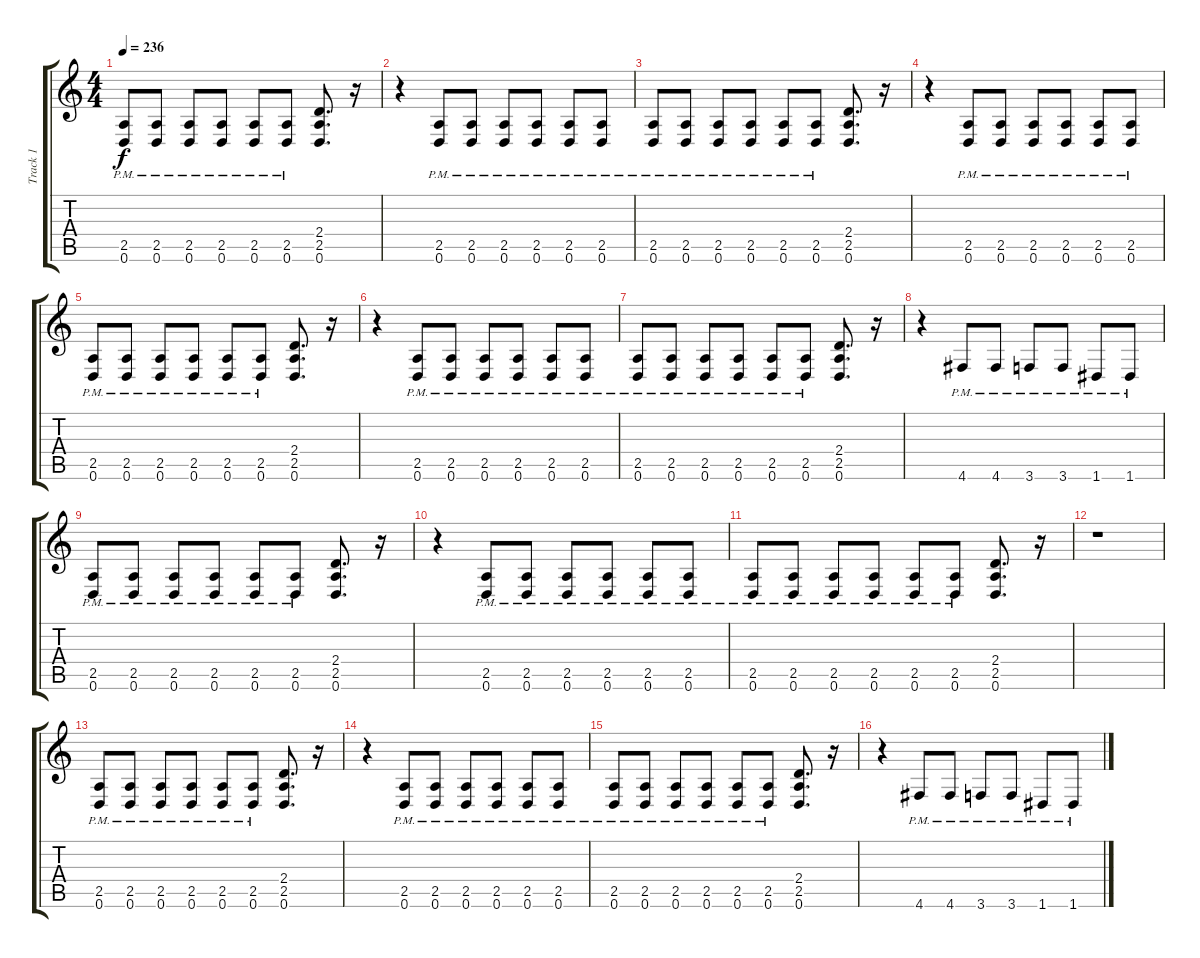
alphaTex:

\track ("Track 1" "Track 1") {instrument distortionguitar}
\staff {score tabs}
\tuning (D4 A3 F3 C3 G2 D2) {hide}
\ts (4 4)
\tempo 236
\clef g2
\ks c
(2.5{pm} 0.6{pm}).8{dy f} (2.5{pm} 0.6{pm}).8 (2.5{pm} 0.6{pm}).8 (2.5{pm} 0.6{pm}).8 (2.5{pm} 0.6{pm}).8 (2.5{pm} 0.6{pm}).8 (2.4 2.5 0.6).8{d} r.16 |
r.4 (2.5{pm} 0.6{pm}).8 (2.5{pm} 0.6{pm}).8 (2.5{pm} 0.6{pm}).8 (2.5{pm} 0.6{pm}).8 (2.5{pm} 0.6{pm}).8 (2.5{pm} 0.6{pm}).8 |
(2.5{pm} 0.6{pm}).8 (2.5{pm} 0.6{pm}).8 (2.5{pm} 0.6{pm}).8 (2.5{pm} 0.6{pm}).8 (2.5{pm} 0.6{pm}).8 (2.5{pm} 0.6{pm}).8 (2.4 2.5 0.6).8{d} r.16 |
r.4 (2.5{pm} 0.6{pm}).8 (2.5{pm} 0.6{pm}).8 (2.5{pm} 0.6{pm}).8 (2.5{pm} 0.6{pm}).8 (2.5{pm} 0.6{pm}).8 (2.5{pm} 0.6{pm}).8 |
(2.5{pm} 0.6{pm}).8 (2.5{pm} 0.6{pm}).8 (2.5{pm} 0.6{pm}).8 (2.5{pm} 0.6{pm}).8 (2.5{pm} 0.6{pm}).8 (2.5{pm} 0.6{pm}).8 (2.4 2.5 0.6).8{d} r.16 |
r.4 (2.5{pm} 0.6{pm}).8 (2.5{pm} 0.6{pm}).8 (2.5{pm} 0.6{pm}).8 (2.5{pm} 0.6{pm}).8 (2.5{pm} 0.6{pm}).8 (2.5{pm} 0.6{pm}).8 |
(2.5{pm} 0.6{pm}).8 (2.5{pm} 0.6{pm}).8 (2.5{pm} 0.6{pm}).8 (2.5{pm} 0.6{pm}).8 (2.5{pm} 0.6{pm}).8 (2.5{pm} 0.6{pm}).8 (2.4 2.5 0.6).8{d} r.16 |
r.4 4.6{pm}.8 4.6{pm}.8 3.6{pm}.8 3.6{pm}.8 1.6{pm}.8 1.6{pm}.8 |
(2.5{pm} 0.6{pm}).8 (2.5{pm} 0.6{pm}).8 (2.5{pm} 0.6{pm}).8 (2.5{pm} 0.6{pm}).8 (2.5{pm} 0.6{pm}).8 (2.5{pm} 0.6{pm}).8 (2.4 2.5 0.6).8{d} r.16 |
r.4 (2.5{pm} 0.6{pm}).8 (2.5{pm} 0.6{pm}).8 (2.5{pm} 0.6{pm}).8 (2.5{pm} 0.6{pm}).8 (2.5{pm} 0.6{pm}).8 (2.5{pm} 0.6{pm}).8 |
(2.5{pm} 0.6{pm}).8 (2.5{pm} 0.6{pm}).8 (2.5{pm} 0.6{pm}).8 (2.5{pm} 0.6{pm}).8 (2.5{pm} 0.6{pm}).8 (2.5{pm} 0.6{pm}).8 (2.4 2.5 0.6).8{d} r.16 |
r.1 |
(2.5{pm} 0.6{pm}).8 (2.5{pm} 0.6{pm}).8 (2.5{pm} 0.6{pm}).8 (2.5{pm} 0.6{pm}).8 (2.5{pm} 0.6{pm}).8 (2.5{pm} 0.6{pm}).8 (2.4 2.5 0.6).8{d} r.16 |
r.4 (2.5{pm} 0.6{pm}).8 (2.5{pm} 0.6{pm}).8 (2.5{pm} 0.6{pm}).8 (2.5{pm} 0.6{pm}).8 (2.5{pm} 0.6{pm}).8 (2.5{pm} 0.6{pm}).8 |
(2.5{pm} 0.6{pm}).8 (2.5{pm} 0.6{pm}).8 (2.5{pm} 0.6{pm}).8 (2.5{pm} 0.6{pm}).8 (2.5{pm} 0.6{pm}).8 (2.5{pm} 0.6{pm}).8 (2.4 2.5 0.6).8{d} r.16 |
r.4 4.6{pm}.8 4.6{pm}.8 3.6{pm}.8 3.6{pm}.8 1.6{pm}.8 1.6{pm}.8
